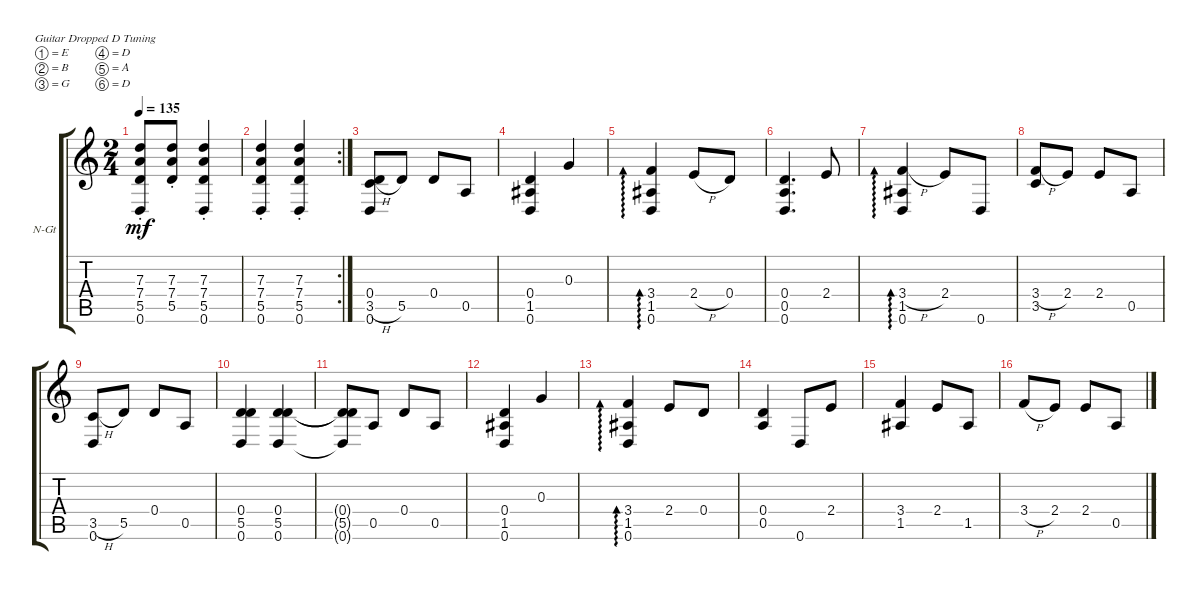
\defaultSystemsLayout 4
\bracketExtendMode groupsimilarinstruments
\firstSystemTrackNameOrientation horizontal
\otherSystemsTrackNameOrientation horizontal
\track ("Nylon-6-Main" "N-Gt") {instrument acousticguitarnylon}
\staff {score tabs}
\tuning (E4 B3 G3 D3 A2 D2)
\ts (2 4)
\tempo 135
\clef g2
\ks c
(0.6{st} 5.5{st} 7.4{st} 7.3{st}).8{dy mf} (5.5{st} 7.4{st} 7.3{st}).8 (0.6{st} 5.5{st} 7.4{st} 7.3{st}).4 |
\rc 2
(0.6{st} 5.5{st} 7.4{st} 7.3{st}).4 (0.6{st} 5.5{st} 7.4{st} 7.3{st}).4 |
(0.6 3.5{h} 0.4).8 5.5.8 0.4.8 0.5.8 |
(1.5 0.4 0.6).4 0.3.4 |
(3.4 1.5 0.6).4{ad 0} 2.4{h}.8 0.4.8 |
(0.4 0.5 0.6).4{d} 2.4.8 |
(3.4{h} 1.5 0.6).4{ad 0} 2.4.8 0.6.8 |
(3.4{h} 3.5).8 2.4.8 2.4.8 0.5.8 |
(3.5{h} 0.6).8 5.5.8 0.4.8 0.5.8 |
(5.5 0.4 0.6).4 (5.5 0.4 0.6).4 |
(5.5{t} 0.4{t} 0.6{t}).8 0.5.8 0.4.8 0.5.8 |
(1.5 0.4 0.6).4 0.3.4 |
(3.4 1.5 0.6).4{ad 0} 2.4.8 0.4.8 |
(0.4 0.5).4 0.6.8 2.4.8 |
(3.4 1.5).4 2.4.8 1.5.8 |
3.4{h}.8 2.4.8 2.4.8 0.5.8
